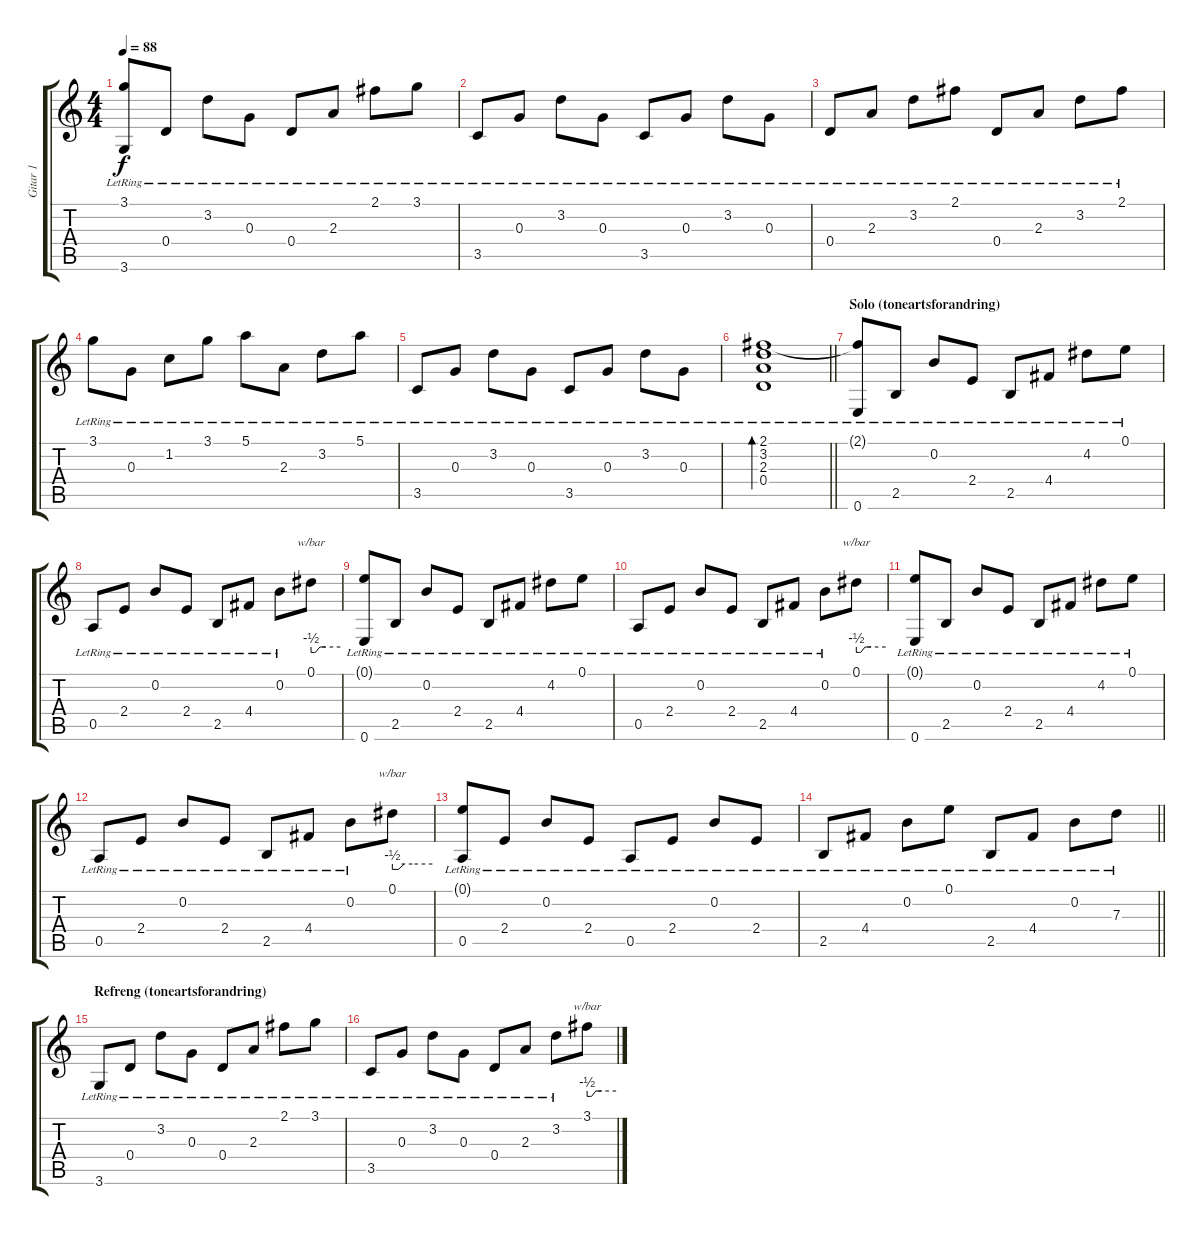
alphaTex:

\track ("Gitar 1" "Gitar 1") {instrument acousticguitarnylon}
\staff {score tabs}
\tuning (E4 B3 G3 D3 A2 E2) {hide}
\ts (4 4)
\tempo 88
\clef g2
\ks c
(3.1{t} 3.6{lr}).8{dy f} 0.4{lr}.8 3.2{lr}.8 0.3{lr}.8 0.4{lr}.8 2.3{lr}.8 2.1{lr}.8 3.1{lr}.8 |
3.5{lr}.8 0.3{lr}.8 3.2{lr}.8 0.3{lr}.8 3.5{lr}.8 0.3{lr}.8 3.2{lr}.8 0.3{lr}.8 |
0.4{lr}.8 2.3{lr}.8 3.2{lr}.8 2.1{lr}.8 0.4{lr}.8 2.3{lr}.8 3.2{lr}.8 2.1{lr}.8 |
3.1{lr}.8 0.3{lr}.8 1.2{lr}.8 3.1{lr}.8 5.1{lr}.8 2.3{lr}.8 3.2{lr}.8 5.1{lr}.8 |
3.5{lr}.8 0.3{lr}.8 3.2{lr}.8 0.3{lr}.8 3.5{lr}.8 0.3{lr}.8 3.2{lr}.8 0.3{lr}.8 |
\barLineRight lightlight
(2.1{lr} 3.2{lr} 2.3{lr} 0.4{lr}).1{bd 240} |
\section ("" "Solo (toneartsforandring)")
(2.1{t} 0.6{lr}).8 2.5{lr}.8 0.2{lr}.8 2.4{lr}.8 2.5{lr}.8 4.4{lr}.8 4.2{lr}.8 0.1{lr}.8 |
0.5{lr}.8 2.4{lr}.8 0.2{lr}.8 2.4{lr}.8 2.5{lr}.8 4.4{lr}.8 0.2{lr}.8 0.1.8{tbe (custom default 0 -2 7 -2 9 -2 18 0 30 0 60 0)} |
(0.1{t} 0.6{lr}).8 2.5{lr}.8 0.2{lr}.8 2.4{lr}.8 2.5{lr}.8 4.4{lr}.8 4.2{lr}.8 0.1{lr}.8 |
0.5{lr}.8 2.4{lr}.8 0.2{lr}.8 2.4{lr}.8 2.5{lr}.8 4.4{lr}.8 0.2{lr}.8 0.1.8{tbe (custom default 0 -2 7 -2 9 -2 18 0 30 0 60 0)} |
(0.1{t} 0.6{lr}).8 2.5{lr}.8 0.2{lr}.8 2.4{lr}.8 2.5{lr}.8 4.4{lr}.8 4.2{lr}.8 0.1{lr}.8 |
0.5{lr}.8 2.4{lr}.8 0.2{lr}.8 2.4{lr}.8 2.5{lr}.8 4.4{lr}.8 0.2{lr}.8 0.1.8{tbe (custom default 0 -2 7 -2 9 -2 18 0 30 0 60 0)} |
(0.1{t} 0.5{lr}).8 2.4{lr}.8 0.2{lr}.8 2.4{lr}.8 0.5{lr}.8 2.4{lr}.8 0.2{lr}.8 2.4{lr}.8 |
\barLineRight lightlight
2.5{lr}.8 4.4{lr}.8 0.2{lr}.8 0.1{lr}.8 2.5{lr}.8 4.4{lr}.8 0.2{lr}.8 7.3{lr}.8 |
\section ("" "Refreng (toneartsforandring)")
3.6{lr}.8{volume 11} 0.4{lr}.8 3.2{lr}.8 0.3{lr}.8 0.4{lr}.8 2.3{lr}.8 2.1{lr}.8 3.1{lr}.8 |
3.5{lr}.8 0.3{lr}.8 3.2{lr}.8 0.3{lr}.8 0.4{lr}.8 2.3{lr}.8 3.2{lr}.8 3.1.8{tbe (custom default 0 -2 7 -2 9 -2 18 0 30 0 60 0)}
